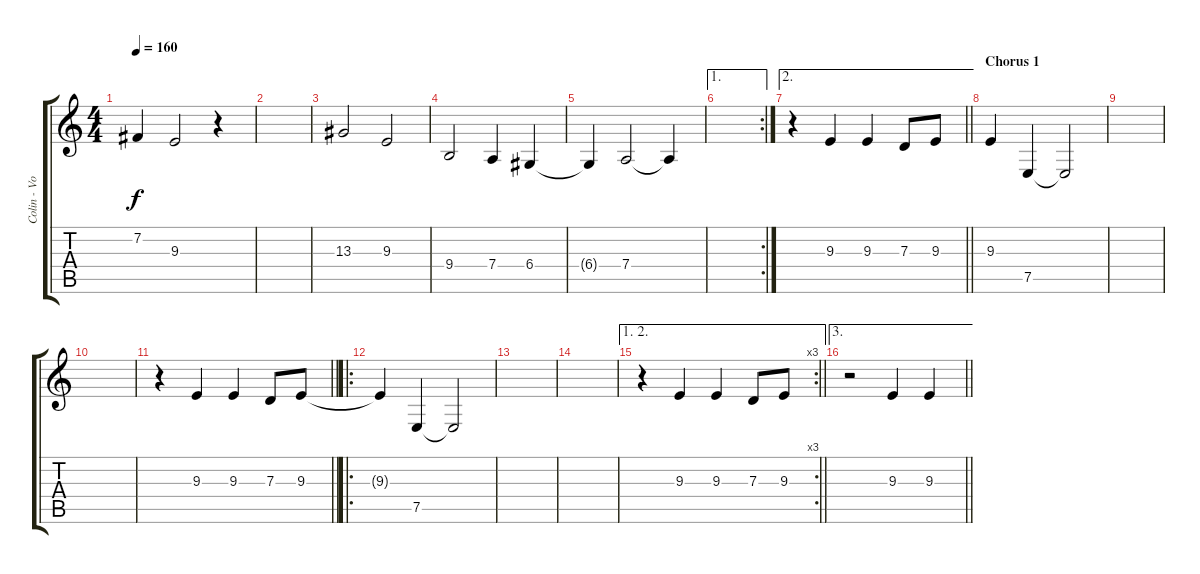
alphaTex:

\track ("Colin - Vocals" "Colin - Vo") {instrument fiddle}
\staff {score tabs}
\tuning (E4 B3 G3 D3 A2 E2) {hide}
\ts (4 4)
\tempo 160
\clef g2
\ks c
7.2{t}.4{dy f} 9.3.2 r.4 |
|
13.3.2 9.3.2 |
9.4.2 7.4.4 6.4.4 |
6.4{t}.4 7.4.2 7.4{t}.4 |
\ae 1
\rc 2
|
\ae 2
\barLineRight lightlight
r.4 9.3.4 9.3.4 7.3.8 9.3.8 |
\section ("" "Chorus 1")
9.3.4 7.5.4 7.5{t}.2 |
|
|
\barLineRight lightlight
r.4 9.3.4 9.3.4 7.3.8 9.3.8 |
\ro
9.3{t}.4 7.5.4 7.5{t}.2 |
|
|
\ae (1 2)
\rc 3
\barLineRight lightlight
r.4 9.3.4 9.3.4 7.3.8 9.3.8 |
\ae 3
\barLineRight lightlight
r.2 9.3.4 9.3.4
